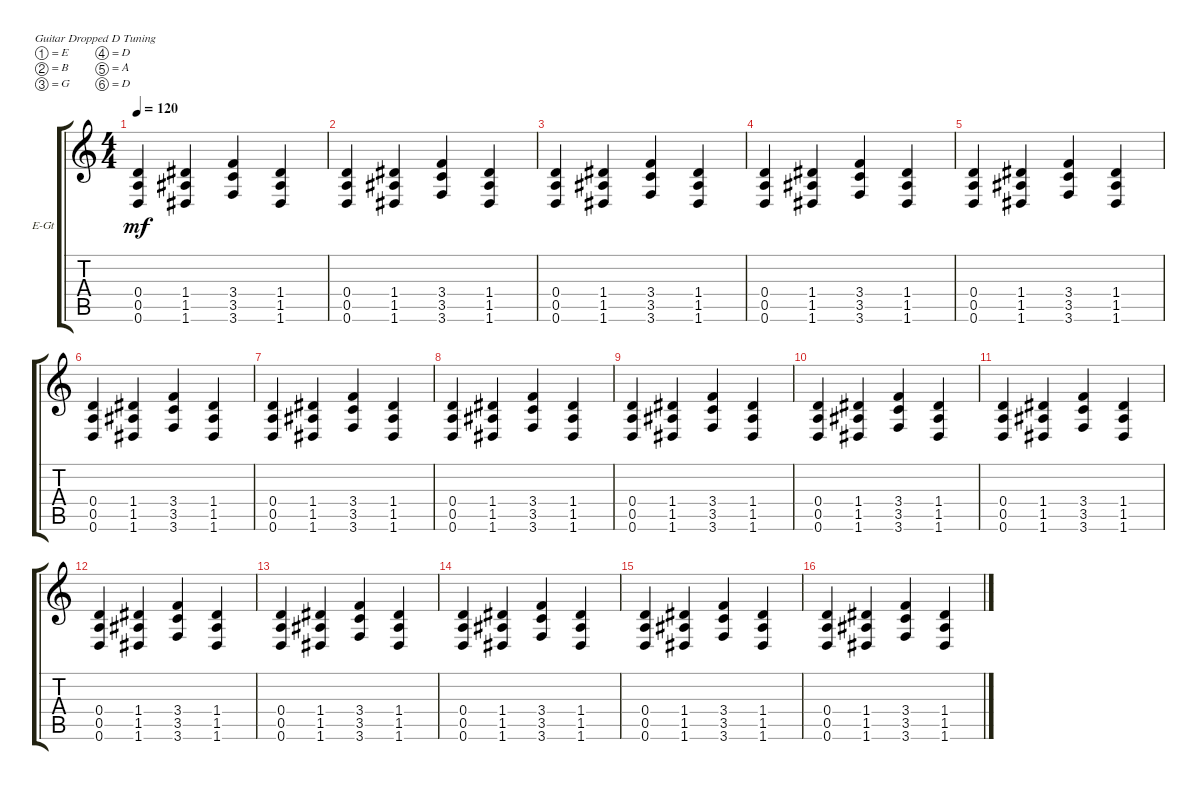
\defaultSystemsLayout 4
\bracketExtendMode groupsimilarinstruments
\firstSystemTrackNameOrientation horizontal
\otherSystemsTrackNameOrientation horizontal
\track ("Rhythm Guitar" "E-Gt") {instrument distortionguitar}
\staff {score tabs}
\tuning (E4 B3 G3 D3 A2 D2)
\ts (4 4)
\tempo 120
\clef g2
\ks c
(0.6 0.5 0.4).4{dy mf instrument distortionguitar} (1.6 1.5 1.4).4 (3.4 3.5 3.6).4 (1.6 1.5 1.4).4 |
(0.6 0.5 0.4).4 (1.6 1.5 1.4).4 (3.4 3.5 3.6).4 (1.6 1.5 1.4).4 |
(0.6 0.5 0.4).4 (1.6 1.5 1.4).4 (3.4 3.5 3.6).4 (1.6 1.5 1.4).4 |
(0.6 0.5 0.4).4 (1.6 1.5 1.4).4 (3.4 3.5 3.6).4 (1.6 1.5 1.4).4 |
(0.6 0.5 0.4).4 (1.6 1.5 1.4).4 (3.4 3.5 3.6).4 (1.6 1.5 1.4).4 |
(0.6 0.5 0.4).4 (1.6 1.5 1.4).4 (3.4 3.5 3.6).4 (1.6 1.5 1.4).4 |
(0.6 0.5 0.4).4 (1.6 1.5 1.4).4 (3.4 3.5 3.6).4 (1.6 1.5 1.4).4 |
(0.6 0.5 0.4).4 (1.6 1.5 1.4).4 (3.4 3.5 3.6).4 (1.6 1.5 1.4).4 |
(0.6 0.5 0.4).4 (1.6 1.5 1.4).4 (3.4 3.5 3.6).4 (1.6 1.5 1.4).4 |
(0.6 0.5 0.4).4 (1.6 1.5 1.4).4 (3.4 3.5 3.6).4 (1.6 1.5 1.4).4 |
(0.6 0.5 0.4).4 (1.6 1.5 1.4).4 (3.4 3.5 3.6).4 (1.6 1.5 1.4).4 |
(0.6 0.5 0.4).4 (1.6 1.5 1.4).4 (3.4 3.5 3.6).4 (1.6 1.5 1.4).4 |
(0.6 0.5 0.4).4 (1.6 1.5 1.4).4 (3.4 3.5 3.6).4 (1.6 1.5 1.4).4 |
(0.6 0.5 0.4).4 (1.6 1.5 1.4).4 (3.4 3.5 3.6).4 (1.6 1.5 1.4).4 |
(0.6 0.5 0.4).4 (1.6 1.5 1.4).4 (3.4 3.5 3.6).4 (1.6 1.5 1.4).4 |
(0.6 0.5 0.4).4 (1.6 1.5 1.4).4 (3.4 3.5 3.6).4 (1.6 1.5 1.4).4
